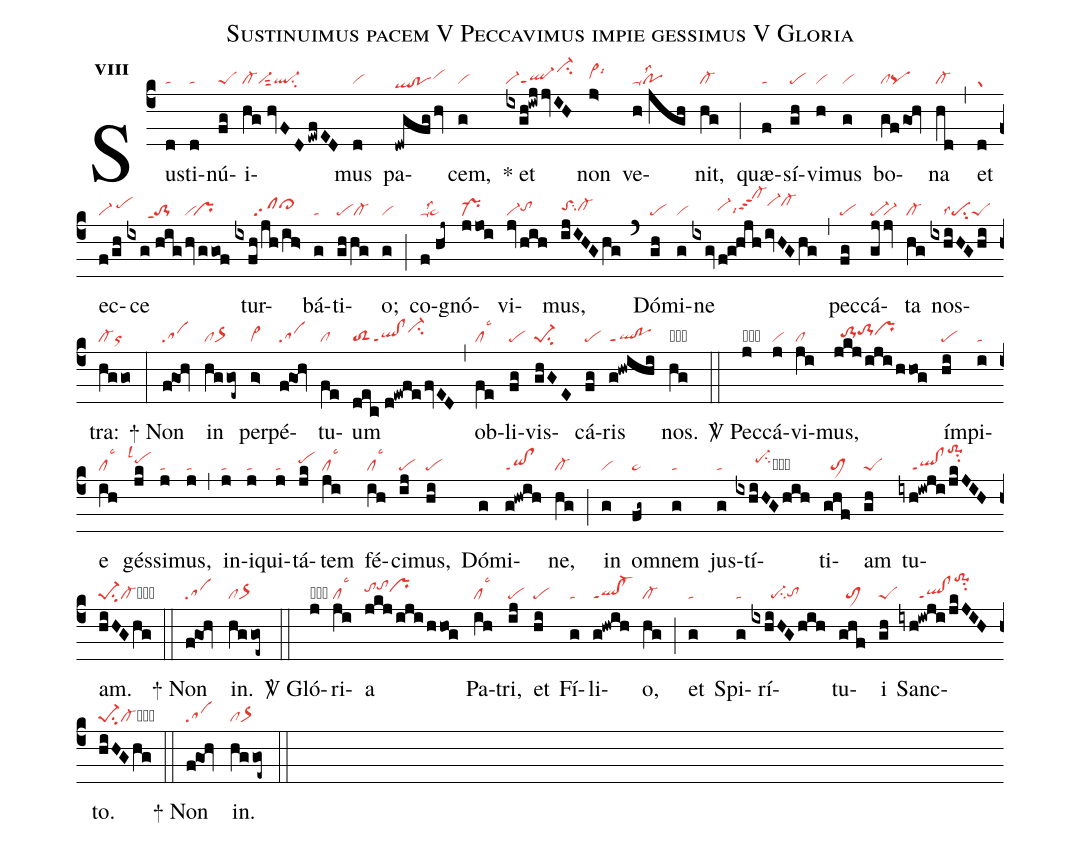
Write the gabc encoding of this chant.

name:Sustinuimus pacem V Peccavimus impie gessimus V Gloria;
office-part:re;
mode:8;
nabc-lines:1;
%%
initial-style: 1;
name:Sustinuimus pacem;
mode: 8;
office-part: Responsorium;
annotation: Resp.;
annotation: viii;
nabc-lines:1;
%%
(c4) Sus(d|ta)ti(d|ta)nú(fg|peS)i(hg//hvFD/ewfED|cl-vi-sut2ql-su2)mus(d|vi) pa(dwgfghv|qlhd!pohdvihh)cem,(g|vi) <sp>*</sp> et(ixgh!iwjjvIH|vi-ql-ppt1ci-hk) non(j>|vi>hhlsi6) ve(h//jgh|poppu1lss2)nit,(hg|cl-) (;) quæ(f|ta)sí(gh|pe)vi(h|vi)mus(g|vi) bo(gf/goh|clpq)na(hd|cl-) (,) et(d|gr) ec(f/gh|vi-/pehi)ce(ixg//hig|//////to-1ppt1|hvggof|vi`pr) tur(ixfh/jh/ih>|//////clpp2ci~hi)bá(g|ta)ti(gh/hg|pecl-)o;(g|vi) (;) co(f//hj~|pe~ppu1lss2)gnó(jjoi|pr-)vi(jvhih|vi-tohh)mus,(ijIHGhg|toShhsu2cl-hh) (`) Dó(gh|pe)mi(g|vi)ne(ixgv/f@g@hjhivHGhg|////////vi-hhcl-hmppt3lsi7vi-hjcl-hj) (,) pec(fg|pe)cá(gjjv|pe-``vi-)ta(hg|cl-) nos(ixhiHGhi|////pesu2lss4peS)tra:(hggo|cl-or) (:)

<sp>+</sp> Non(f!goh|sa) in(hggoe~|clor>) per(g>|vi>)pé(f@goh|sa)tu(fe|cl)um(dec//d!ewfefvED|toS2ql!clppt1ci-hj) (,) ob(fe|cllsc3)li(fg|pe)vis(ghGE|pe-1su2)cá(fg|pe)ris(g!hwihi|ql!poppt1) nos.(hg|obcl-cb) (::)

<sp>V/</sp> Pec(j|obvi)cá(j|vi)vi(ji|cl)mus,(jkj/iji/hhog|//to-1hhto-1hiprhi) ím(hi|pe)pi(i|ta)e(ih|cllsc3) gés(jk|``pehilsl1)si(j|ta)mus,(j|ta) (,) in(j|ta)i(j|ta)qui(j|ta)tá(jk|pehi)tem(ji|cllsc3) fé(ih|cllsc3)ci(ij|pe)mus,(hi|pe) Dó(g)mi(g!hwih|qi!clppt1)ne,(hg|cl-) (;) in(g|vi) om(fg~|ta>)nem(g|ta) jus(g|ta)tí(ixhiHGhih|//////pe-hisu2M1hi)ti(ghf|//toM1)am(gh|peS) tu(iyh!iwji/jkJIH|////ql!clppt1to-1hmsu2)am.(hiHGhg|pe-1su2cl-cb) (::)

<sp>+</sp> Non(f!goh|sa) in.(hggoe~|clor>) (::)

<sp>V/</sp> Gló(j|obvi)ri(ji|cllsc3)a(jkj/iji/hhog|tohitohjprhi) Pa(ih|cllsc3)tri,(ij|pe) et(hi|pe) Fí(g|ta)li(g!hwih|ql!cl-ppt1)o,(hg|cl-) (;) et(g|ta) Spi(g|ta)rí(ixhiHG/hih|//////pe-su2tohg)tu(ghf|//toM1)i(gh|peS) Sanc(iyh!iwji/jkJIH|//////ql!clppt1to-1hmsu2)to.(hiHGhg|pe-1su2cl-cb) (::) <sp>+</sp> Non(f!goh|sa) in.(hggoe~|clor>) (::)
